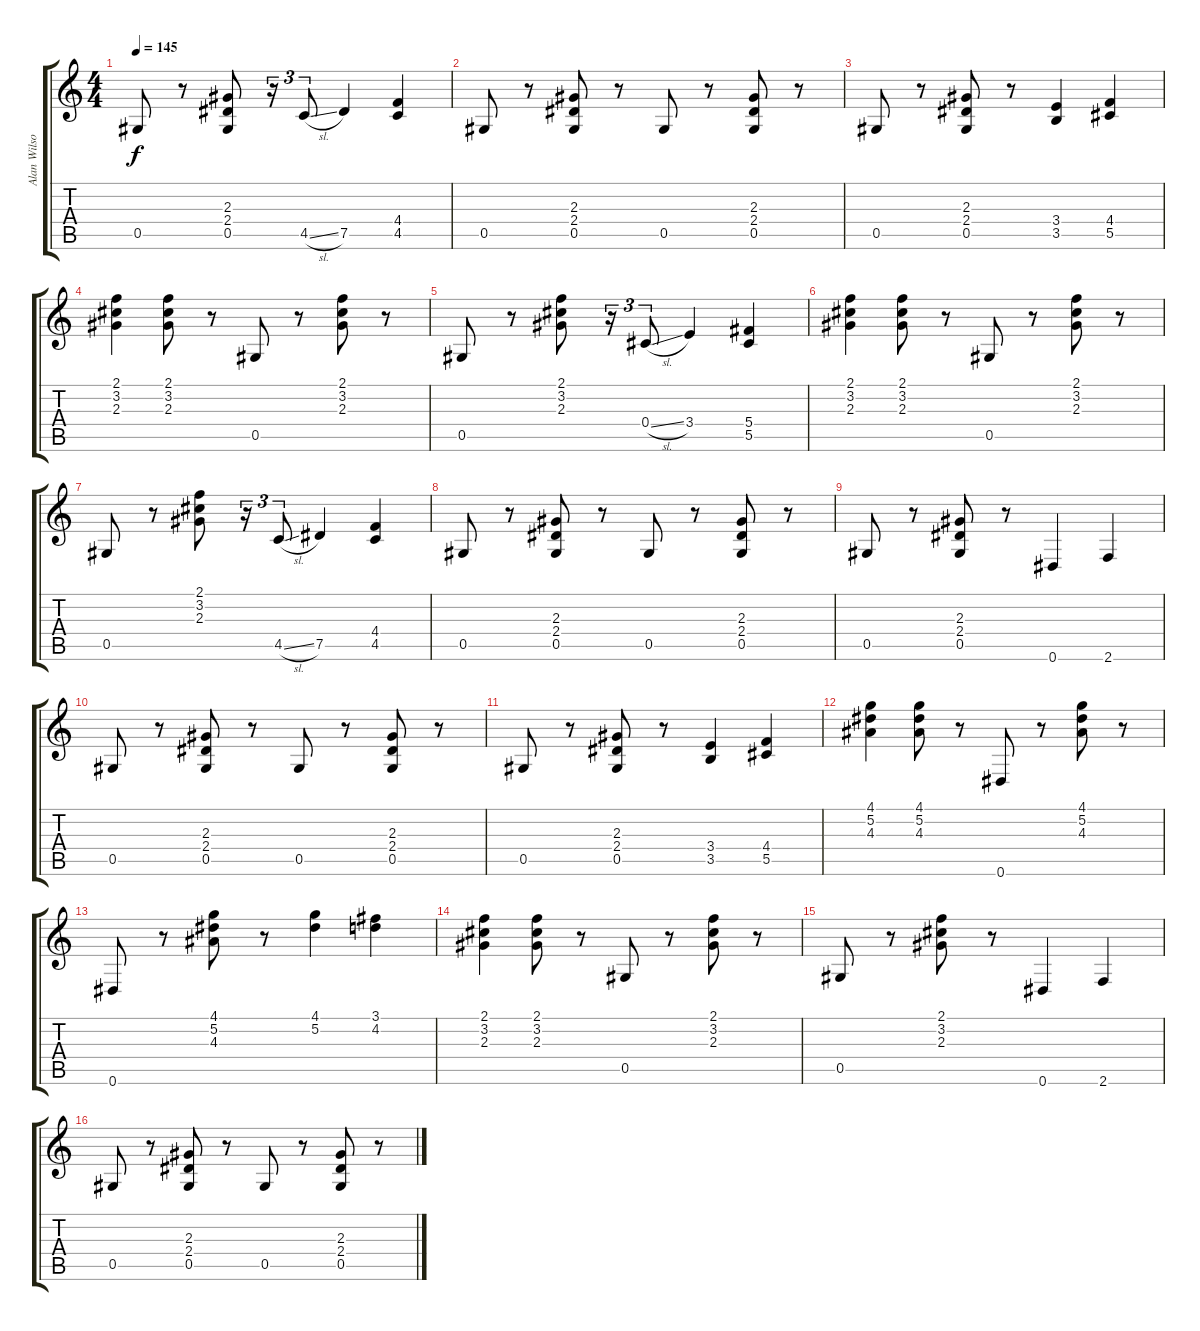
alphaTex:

\track ("Alan Wilson" "Alan Wilso") {instrument electricguitarclean}
\staff {score tabs}
\tuning (Eb4 Bb3 Gb3 Db3 Ab2 Eb2) {hide}
\ts (4 4)
\tempo 145
\clef g2
\ks c
0.5.8{dy f} r.8 (2.3 2.4 0.5).8 r.16{tu (3 2)} 4.5{sl}.8{tu (3 2)} 7.5.4 (4.4 4.5).4 |
0.5.8 r.8 (2.3 2.4 0.5).8 r.8 0.5.8 r.8 (2.3 2.4 0.5).8 r.8 |
0.5.8 r.8 (2.3 2.4 0.5).8 r.8 (3.4 3.5).4 (4.4 5.5).4 |
(2.1 3.2 2.3).4 (2.1 3.2 2.3).8 r.8 0.5.8 r.8 (2.1 3.2 2.3).8 r.8 |
0.5.8 r.8 (2.1 3.2 2.3).8 r.16{tu (3 2)} 0.4{sl}.8{tu (3 2)} 3.4.4 (5.4 5.5).4 |
(2.1 3.2 2.3).4 (2.1 3.2 2.3).8 r.8 0.5.8 r.8 (2.1 3.2 2.3).8 r.8 |
0.5.8 r.8 (2.1 3.2 2.3).8 r.16{tu (3 2)} 4.5{sl}.8{tu (3 2)} 7.5.4 (4.4 4.5).4 |
0.5.8 r.8 (2.3 2.4 0.5).8 r.8 0.5.8 r.8 (2.3 2.4 0.5).8 r.8 |
0.5.8 r.8 (2.3 2.4 0.5).8 r.8 0.6.4 2.6.4 |
0.5.8 r.8 (2.3 2.4 0.5).8 r.8 0.5.8 r.8 (2.3 2.4 0.5).8 r.8 |
0.5.8 r.8 (2.3 2.4 0.5).8 r.8 (3.4 3.5).4 (4.4 5.5).4 |
(4.1 5.2 4.3).4 (4.1 5.2 4.3).8 r.8 0.6.8 r.8 (4.1 5.2 4.3).8 r.8 |
0.6.8 r.8 (4.1 5.2 4.3).8 r.8 (4.1 5.2).4 (3.1 4.2).4 |
(2.1 3.2 2.3).4 (2.1 3.2 2.3).8 r.8 0.5.8 r.8 (2.1 3.2 2.3).8 r.8 |
0.5.8 r.8 (2.1 3.2 2.3).8 r.8 0.6.4 2.6.4 |
0.5.8 r.8 (2.3 2.4 0.5).8 r.8 0.5.8 r.8 (2.3 2.4 0.5).8 r.8
